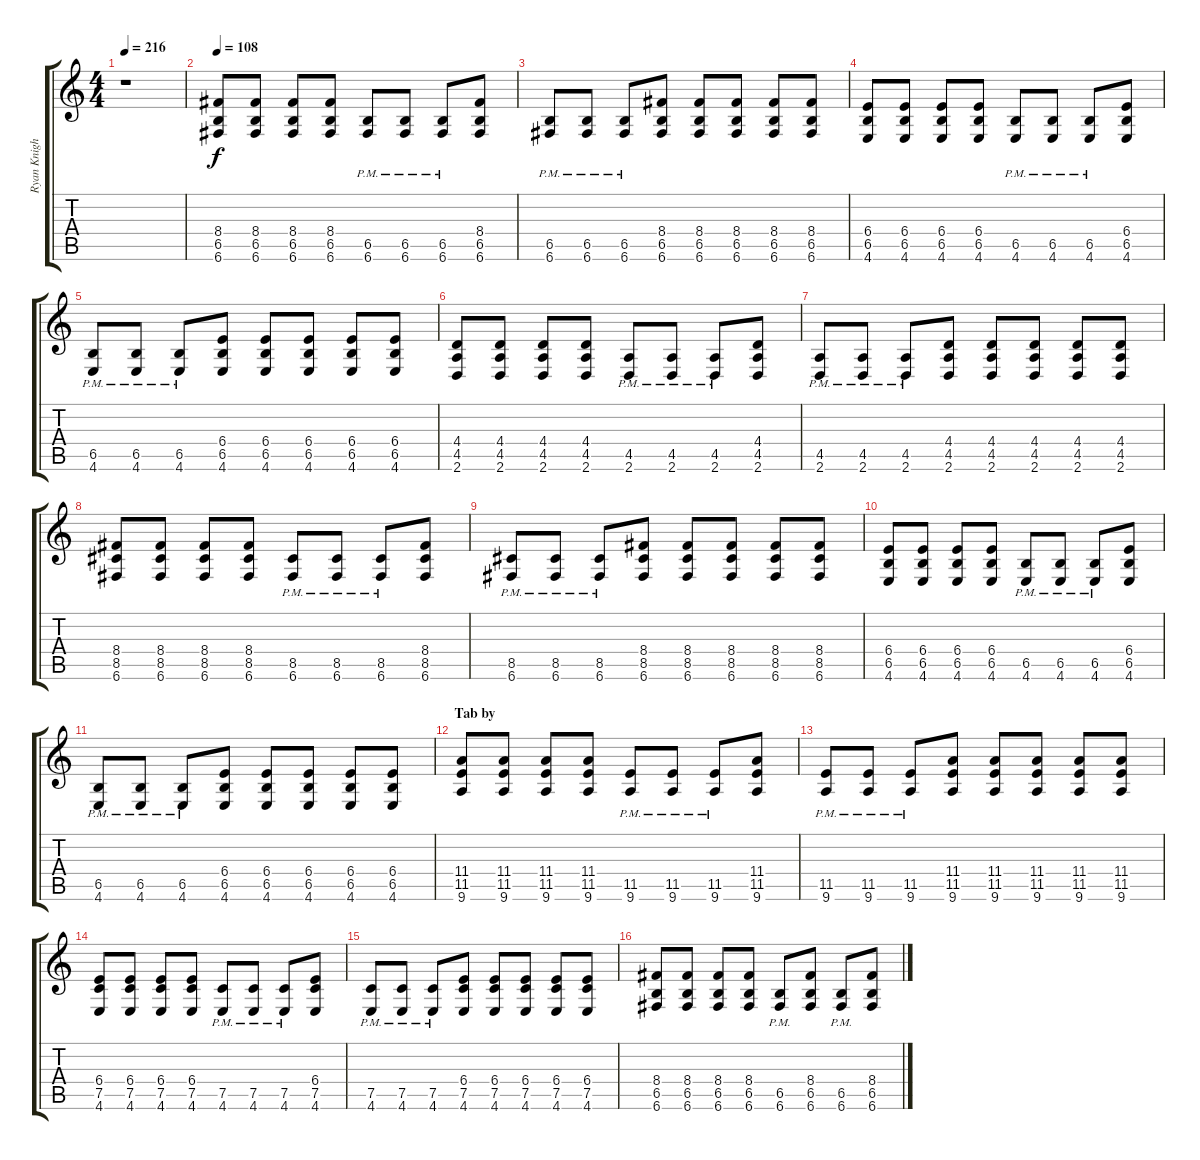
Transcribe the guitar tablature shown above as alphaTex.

\track ("Ryan Knight (Left)" "Ryan Knigh") {instrument distortionguitar}
\staff {score tabs}
\tuning (C4 G3 Eb3 Bb2 F2 C2) {hide}
\ts (4 4)
\tempo 216
\clef g2
\ks c
r.1{dy f} |
\tempo 108
(8.4 6.5 6.6).8 (8.4 6.5 6.6).8 (8.4 6.5 6.6).8 (8.4 6.5 6.6).8 (6.5{pm} 6.6{pm}).8 (6.5{pm} 6.6{pm}).8 (6.5{pm} 6.6{pm}).8 (8.4 6.5 6.6).8 |
(6.5{pm} 6.6{pm}).8 (6.5{pm} 6.6{pm}).8 (6.5{pm} 6.6{pm}).8 (8.4 6.5 6.6).8 (8.4 6.5 6.6).8 (8.4 6.5 6.6).8 (8.4 6.5 6.6).8 (8.4 6.5 6.6).8 |
(6.4 6.5 4.6).8 (6.4 6.5 4.6).8 (6.4 6.5 4.6).8 (6.4 6.5 4.6).8 (6.5{pm} 4.6{pm}).8 (6.5{pm} 4.6{pm}).8 (6.5{pm} 4.6{pm}).8 (6.4 6.5 4.6).8 |
(6.5{pm} 4.6{pm}).8 (6.5{pm} 4.6{pm}).8 (6.5{pm} 4.6{pm}).8 (6.4 6.5 4.6).8 (6.4 6.5 4.6).8 (6.4 6.5 4.6).8 (6.4 6.5 4.6).8 (6.4 6.5 4.6).8 |
(4.4 4.5 2.6).8 (4.4 4.5 2.6).8 (4.4 4.5 2.6).8 (4.4 4.5 2.6).8 (4.5{pm} 2.6{pm}).8 (4.5{pm} 2.6{pm}).8 (4.5{pm} 2.6{pm}).8 (4.4 4.5 2.6).8 |
(4.5{pm} 2.6{pm}).8 (4.5{pm} 2.6{pm}).8 (4.5{pm} 2.6{pm}).8 (4.4 4.5 2.6).8 (4.4 4.5 2.6).8 (4.4 4.5 2.6).8 (4.4 4.5 2.6).8 (4.4 4.5 2.6).8 |
(8.4 8.5 6.6).8 (8.4 8.5 6.6).8 (8.4 8.5 6.6).8 (8.4 8.5 6.6).8 (8.5{pm} 6.6{pm}).8 (8.5{pm} 6.6{pm}).8 (8.5{pm} 6.6{pm}).8 (8.4 8.5 6.6).8 |
(8.5{pm} 6.6{pm}).8 (8.5{pm} 6.6{pm}).8 (8.5{pm} 6.6{pm}).8 (8.4 8.5 6.6).8 (8.4 8.5 6.6).8 (8.4 8.5 6.6).8 (8.4 8.5 6.6).8 (8.4 8.5 6.6).8 |
(6.4 6.5 4.6).8 (6.4 6.5 4.6).8 (6.4 6.5 4.6).8 (6.4 6.5 4.6).8 (6.5{pm} 4.6{pm}).8 (6.5{pm} 4.6{pm}).8 (6.5{pm} 4.6{pm}).8 (6.4 6.5 4.6).8 |
(6.5{pm} 4.6{pm}).8 (6.5{pm} 4.6{pm}).8 (6.5{pm} 4.6{pm}).8 (6.4 6.5 4.6).8 (6.4 6.5 4.6).8 (6.4 6.5 4.6).8 (6.4 6.5 4.6).8 (6.4 6.5 4.6).8 |
\section ("" "Tab by")
(11.4 11.5 9.6).8 (11.4 11.5 9.6).8 (11.4 11.5 9.6).8 (11.4 11.5 9.6).8 (11.5{pm} 9.6{pm}).8 (11.5{pm} 9.6{pm}).8 (11.5{pm} 9.6{pm}).8 (11.4 11.5 9.6).8 |
(11.5{pm} 9.6{pm}).8 (11.5{pm} 9.6{pm}).8 (11.5{pm} 9.6{pm}).8 (11.4 11.5 9.6).8 (11.4 11.5 9.6).8 (11.4 11.5 9.6).8 (11.4 11.5 9.6).8 (11.4 11.5 9.6).8 |
(6.4 7.5 4.6).8 (6.4 7.5 4.6).8 (6.4 7.5 4.6).8 (6.4 7.5 4.6).8 (7.5{pm} 4.6{pm}).8 (7.5{pm} 4.6{pm}).8 (7.5{pm} 4.6{pm}).8 (6.4 7.5 4.6).8 |
(7.5{pm} 4.6{pm}).8 (7.5{pm} 4.6{pm}).8 (7.5{pm} 4.6{pm}).8 (6.4 7.5 4.6).8 (6.4 7.5 4.6).8 (6.4 7.5 4.6).8 (6.4 7.5 4.6).8 (6.4 7.5 4.6).8 |
(8.4 6.5 6.6).8 (8.4 6.5 6.6).8 (8.4 6.5 6.6).8 (8.4 6.5 6.6).8 (6.5{pm} 6.6{pm}).8 (8.4 6.5 6.6).8 (6.5{pm} 6.6{pm}).8 (8.4 6.5 6.6).8
